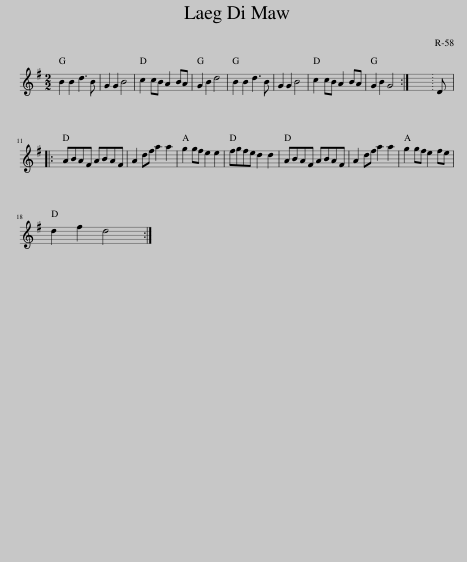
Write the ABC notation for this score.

X:1
L:1/8
M:2/2
I:linebreak $
K:G
V:1 treble
V:1
 B2 B2 d3 B | G2 G2 B4 | c2 cB A2 BA | G2 B2 d4 | B2 B2 d3 B | %5
 G2 G2 B4 | c2 cB A2 BA | G2 B2 G4 :| x8 | D |:$ %10
 ABAF ABAF | A2 df a2 a2 | g2 gf e2 e2 | fgfe d2 d2 | ABAF ABAF | %15
 A2 df a2 a2 | g2 gf e2 fe |$ d2 f2 d4 :| %18
